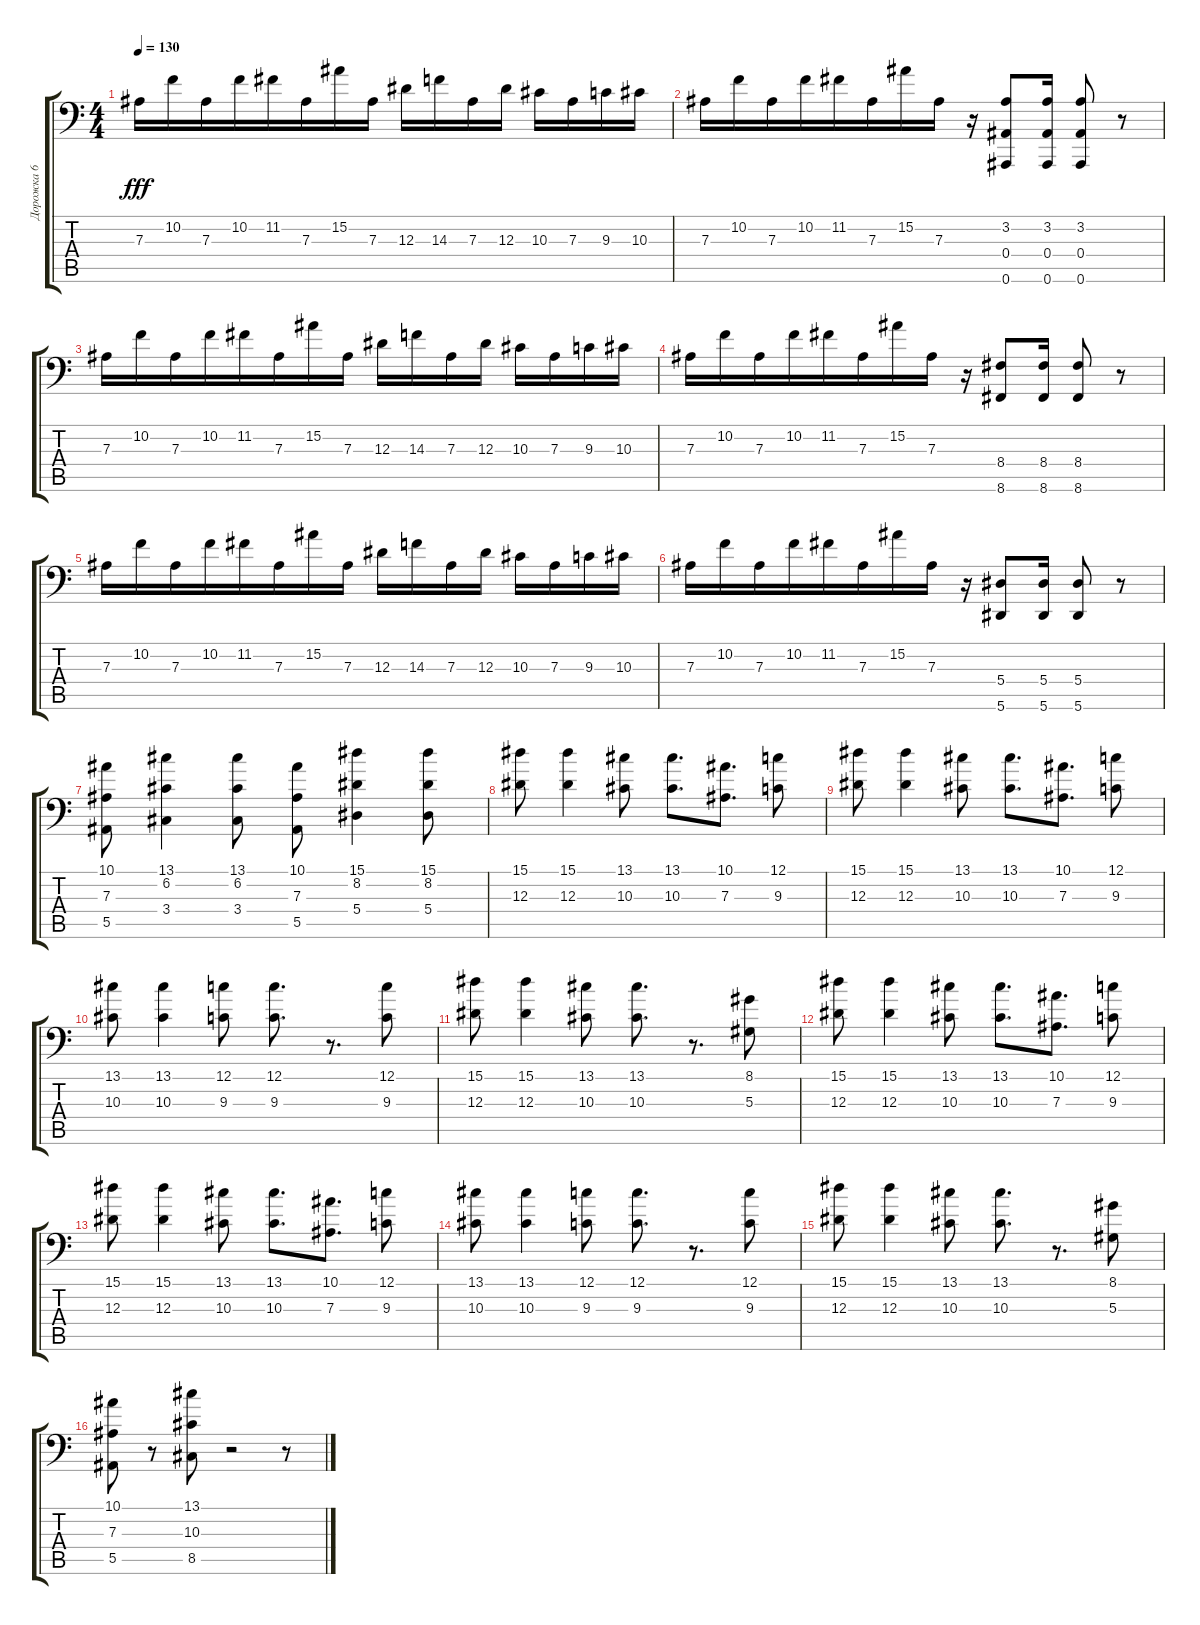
\track ("Дорожка 6" "Дорожка 6") {instrument stringensemble1}
\staff {score tabs}
\tuning (C4 G3 Eb3 Bb2 F2 Bb1) {hide}
\ts (4 4)
\tempo 130
\clef f4
\ks c
7.3.16{dy fff beam merge} 10.2.16 7.3.16 10.2.16{beam merge} 11.2.16 7.3.16 15.2.16{beam merge} 7.3.16 12.3.16 14.3.16 7.3.16 12.3.16 10.3.16 7.3.16 9.3.16 10.3.16 |
7.3.16{beam merge} 10.2.16 7.3.16 10.2.16{beam merge} 11.2.16 7.3.16 15.2.16{beam merge} 7.3.16 r.16 (3.2 0.4 0.6).8 (3.2 0.4 0.6).16 (3.2 0.4 0.6).8 r.8 |
7.3.16{beam merge} 10.2.16 7.3.16 10.2.16{beam merge} 11.2.16 7.3.16 15.2.16{beam merge} 7.3.16 12.3.16 14.3.16 7.3.16 12.3.16 10.3.16 7.3.16 9.3.16 10.3.16 |
7.3.16{beam merge} 10.2.16 7.3.16 10.2.16{beam merge} 11.2.16 7.3.16 15.2.16{beam merge} 7.3.16 r.16 (8.4 8.6).8 (8.4 8.6).16 (8.4 8.6).8 r.8 |
7.3.16{beam merge} 10.2.16 7.3.16 10.2.16{beam merge} 11.2.16 7.3.16 15.2.16{beam merge} 7.3.16 12.3.16 14.3.16 7.3.16 12.3.16 10.3.16 7.3.16 9.3.16 10.3.16 |
7.3.16{beam merge} 10.2.16 7.3.16 10.2.16{beam merge} 11.2.16 7.3.16 15.2.16{beam merge} 7.3.16 r.16 (5.4 5.6).8 (5.4 5.6).16 (5.4 5.6).8 r.8 |
(10.1 7.3 5.5).8 (13.1 6.2 3.4).4 (13.1 6.2 3.4).8 (10.1 7.3 5.5).8 (15.1 8.2 5.4).4 (15.1 8.2 5.4).8 |
(15.1 12.3).8 (15.1 12.3).4 (13.1 10.3).8 (13.1 10.3).8{d} (10.1 7.3).8{d} (12.1 9.3).8 |
(15.1 12.3).8 (15.1 12.3).4 (13.1 10.3).8 (13.1 10.3).8{d} (10.1 7.3).8{d} (12.1 9.3).8 |
(13.1 10.3).8 (13.1 10.3).4 (12.1 9.3).8 (12.1 9.3).8{d} r.8{d} (12.1 9.3).8 |
(15.1 12.3).8 (15.1 12.3).4 (13.1 10.3).8 (13.1 10.3).8{d} r.8{d} (8.1 5.3).8 |
(15.1 12.3).8 (15.1 12.3).4 (13.1 10.3).8 (13.1 10.3).8{d} (10.1 7.3).8{d} (12.1 9.3).8 |
(15.1 12.3).8 (15.1 12.3).4 (13.1 10.3).8 (13.1 10.3).8{d} (10.1 7.3).8{d} (12.1 9.3).8 |
(13.1 10.3).8 (13.1 10.3).4 (12.1 9.3).8 (12.1 9.3).8{d} r.8{d} (12.1 9.3).8 |
(15.1 12.3).8 (15.1 12.3).4 (13.1 10.3).8 (13.1 10.3).8{d} r.8{d} (8.1 5.3).8 |
(10.1 7.3 5.5).8 r.8 (13.1 10.3 8.5).8 r.2 r.8
